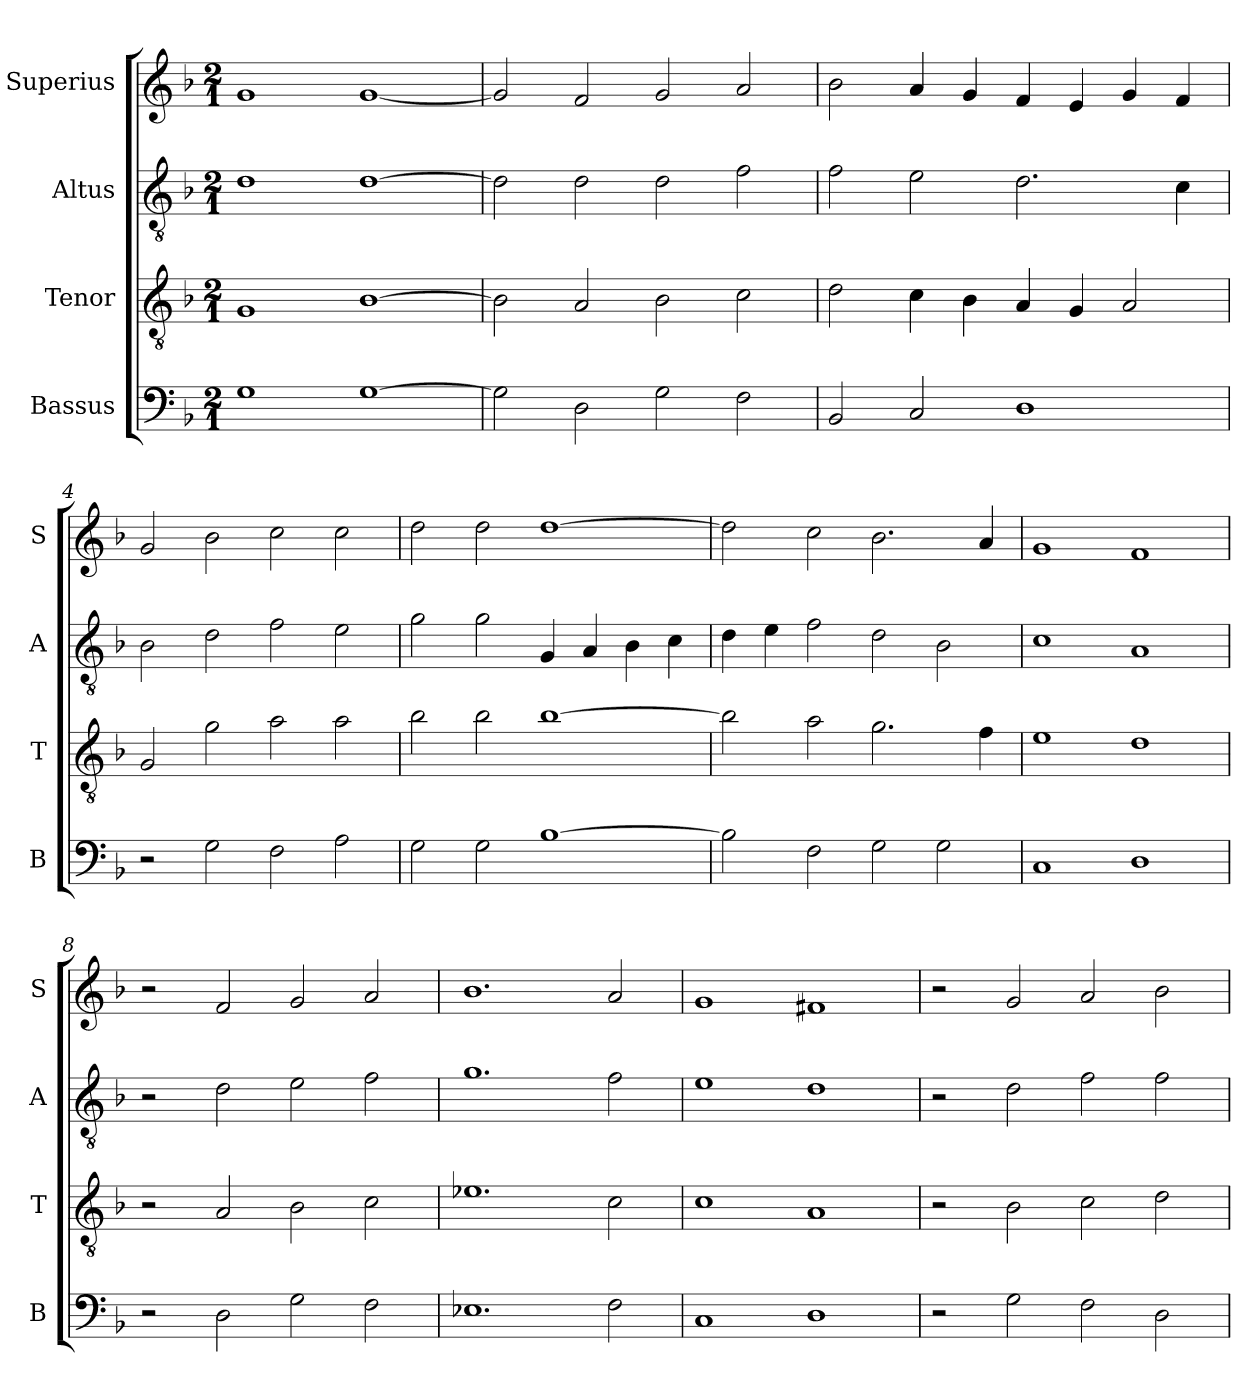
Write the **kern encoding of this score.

**kern	**kern	**kern	**kern
*part4	*part3	*part2	*part1
*staff4	*staff3	*staff2	*staff1
*I"Bassus	*I"Tenor	*I"Altus	*I"Superius
*I'B	*I'T	*I'A	*I'S
*clefF4	*clefGv2	*clefGv2	*clefG2
*k[b-]	*k[b-]	*k[b-]	*k[b-]
*F:	*F:	*F:	*F:
*M2/1	*M2/1	*M2/1	*M2/1
=1	=1	=1	=1
1G	1G	1d	1g
[1G	[1B-	[1d	[1g
=2	=2	=2	=2
2G]	2B-]	2d]	2g]
2D	2A	2d	2f
2G	2B-	2d	2g
2F	2c	2f	2a
=3	=3	=3	=3
2BB-	2d	2f	2b-
2C	4c	2e	4a
.	4B-	.	4g
1D	4A	2.d	4f
.	4G	.	4e
.	2A	.	4g
.	.	4c	4f
=4	=4	=4	=4
2r	2G	2B-	2g
2G	2g	2d	2b-
2F	2a	2f	2cc
2A	2a	2e	2cc
=5	=5	=5	=5
2G	2b-	2g	2dd
2G	2b-	2g	2dd
[1B-	[1b-	4G	[1dd
.	.	4A	.
.	.	4B-	.
.	.	4c	.
=6	=6	=6	=6
2B-]	2b-]	4d	2dd]
.	.	4e	.
2F	2a	2f	2cc
2G	2.g	2d	2.b-
2G	.	2B-	.
.	4f	.	4a
=7	=7	=7	=7
1C	1e	1c	1g
1D	1d	1A	1f
=8	=8	=8	=8
2r	2r	2r	2r
2D	2A	2d	2f
2G	2B-	2e	2g
2F	2c	2f	2a
=9	=9	=9	=9
1.E-X	1.e-X	1.g	1.b-
2F	2c	2f	2a
=10	=10	=10	=10
1C	1c	1e	1g
1D	1A	1d	1f#X
=11	=11	=11	=11
2r	2r	2r	2r
2G	2B-	2d	2g
2F	2c	2f	2a
2D	2d	2f	2b-
=	=	=	=
*-	*-	*-	*-
